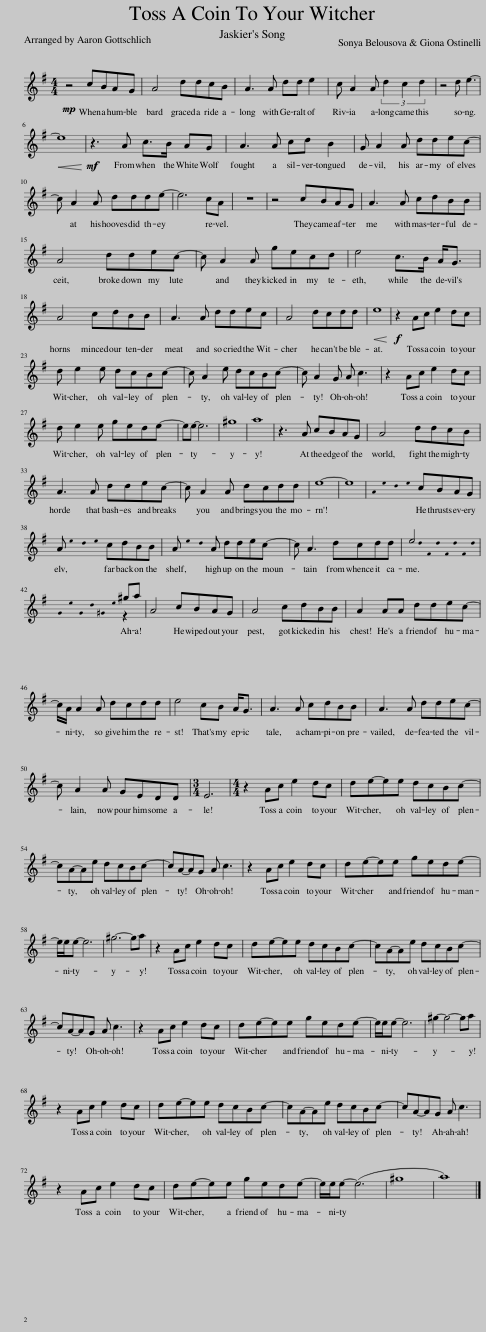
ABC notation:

X:1
%%score ( 1 2 )
L:1/8
M:4/4
I:linebreak $
K:G
U:s=!stemless!
V:1 treble
V:2 treble
V:1
!mp! z4 cBAG | A4 ddcB | A3 A dd !fermata!e2 | c A2 A (3d2 c2 d2 | z4 d e3- |$ %5
!<(! e8!<)! |!mf! z3 A c>B AG | A3 A cd B2 | G A2 A ddec- |$ c A2 A ddde- | %10
 e6 cA | z8 | z4 cBAG | A3 A cdBB |$ A4 ddec- | %15
 c A2 A gecd | e4 c>B A<G |$ A4 cdBB | A3 A ddec | A4 dcdd | %20
!<(! e8!<)! |!f! z2 Ac e2 dc |$ d e2 e dcBc- | c A2 e dcBc- | c A2 G A c3 | %25
 z2 Ac e2 dc |$ d e2 e gede- | ee- e6 | ^g8 | a8 | %30
 z3 A cBAG | A4 ddcB |$ A3 A ddec- | c A2 A dcdd | e8- | %35
 e8 |!p! sA se sd se!f! cBAG |$ A!p! se sd se!f! cdBB | A!p! se sd!f! A ddec- | c A3 dcdd | %40
 e4 x x x x |$!<(! x x x x x x!f! ^ga!<)! | A4 cBAG | A4 cdBB | A2 AA ddec- |$ %45
 c/A/ A2 A dcdd | e4 cB A<G | A3 A cdBB | A3 A ddec- |$ c A2 A GEDD | %50
[M:3/4] E6 |[M:4/4] z2 Ac e2 dc | de-ee dcBc- |$ cA-Ae dcBc- | cA-AG A c3 | %55
 z2 Ac e2 dc | de-ee gede- |$ e/e/e- e6 | ^g6- ga | z2 Ac e2 dc | %60
 de-ee dcBc- | cA-Ae dcBc- |$ cA-AG A c3 | z2 Ac e2 dc | de-ee gede- | %65
 e/e/e- e6 | ^g2- g4- ga |$ z2 Ac e2 dc | de-ee dcBc- | cA-Ae dcBc- | %70
 cA-AG A c3 |$ z2 Ac e2 dc | de-ee gede- | e/e/e- (e6 | ^g8 | %75
 a8) |] %76
V:2
 x8 | x8 | x8 | x8 | x8 |$ %5
 x8 | x8 | x8 | x8 |$ x8 | %10
 x8 | x8 | x8 | x8 |$ x8 | %15
 x8 | x8 |$ x8 | x8 | x8 | %20
 x8 | x8 |$ x8 | x8 | x8 | %25
 x8 |$ x8 | x8 | x8 | x8 | %30
 x8 | x8 |$ x8 | x8 | x8 | %35
 x8 | x8 |$ x8 | x8 | x8 | %40
 x!p! sd sF sd sF sd sF sd |$ sG se sG sd s^G se z2 | x8 | x8 | x8 |$ %45
 x8 | x8 | x8 | x8 |$ x8 | %50
[M:3/4] x6 |[M:4/4] x8 | x8 |$ x8 | x8 | %55
 x8 | x8 |$ x8 | x8 | x8 | %60
 x8 | x8 |$ x8 | x8 | x8 | %65
 x8 | x8 |$ x8 | x8 | x8 | %70
 x8 |$ x8 | x8 | x8 | x8 | %75
 x8 |] %76
